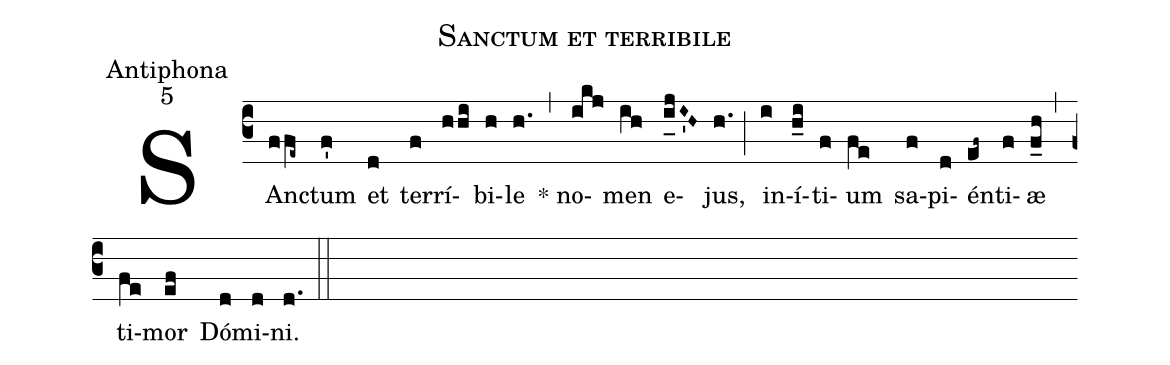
name:Sanctum et terribile;
office-part:Antiphona;
mode:5;
%%
(c3) SAn(ffe~)ctum(f') et(d) ter(f)rí(hhi)bi(h)le(h.) (,) * no(ikj)men(ih) e(i_[uh:l]jI~'H~)jus,(h.) (;) in(i)í(h_i)ti(f)um(fe) sa(f)pi(d)én(ef~)ti(f)æ(f_h) (,) ti(fe)mor(ef) Dó(d)mi(d)ni.(d.) (::)

%<eu>E(h) u(h) o(i) u(g) a(h) e.</eu>(f.) (::)
